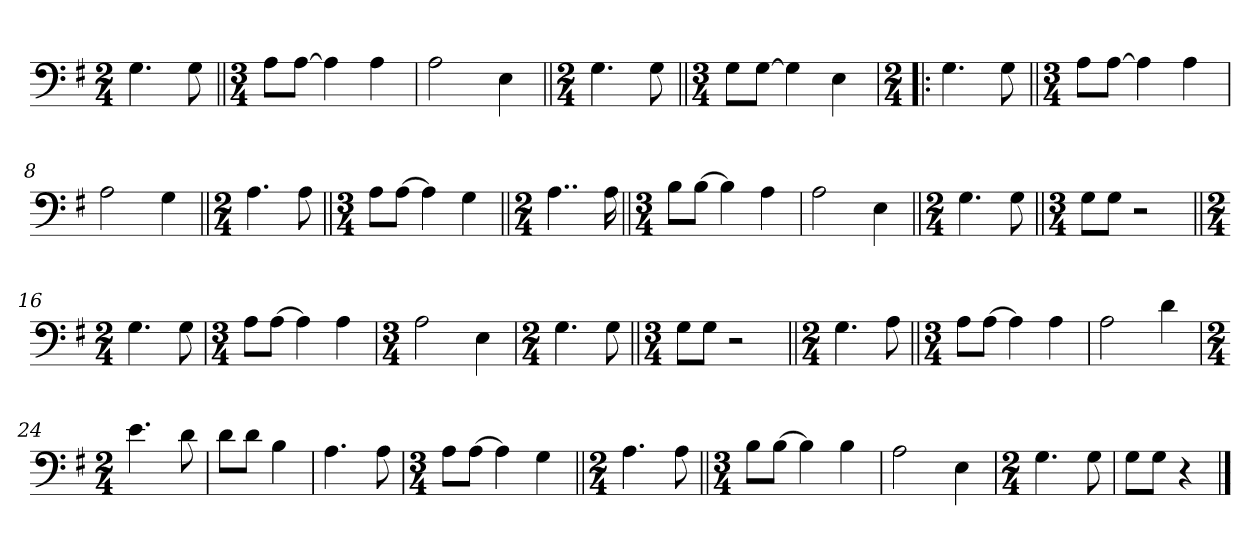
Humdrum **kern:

**kern
*part1
*staff1
*clefF4
*k[f#]
*M2/4
=1
4.G\
8G\
=2||
*M3/4
8A\L
[8A\J
4A\]
4A\
=3
2A\
4E\
=4||
*M2/4
4.G\
8G\
=5||
*M3/4
8G\L
[8G\J
4G\]
4E\
=6!|:
*M2/4
4.G\
8G\
=7||
*M3/4
8A\L
[8A\J
4A\]
4A\
=8
2A\
4G\
=9||
*M2/4
4.A\
8A\
=10||
*M3/4
8A\L
[8A\J
4A\]
4G\
=11||
*M2/4
4..A\
16A\
=12||
*M3/4
8B\L
[8B\J
4B\]
4A\
=13
2A\
4E\
=14||
*M2/4
4.G\
8G\
=15||
*M3/4
8G\L
8G\J
2r
=16||
*M2/4
4.G\
8G\
=17
*M3/4
8A\L
[8A\J
4A\]
4A\
=18
*M3/4
2A\
4E\
=19
*M2/4
4.G\
8G\
=20||
*M3/4
8G\L
8G\J
2r
=21||
*M2/4
4.G\
8A\
=22||
*M3/4
8A\L
[8A\J
4A\]
4A\
=23
2A\
4d\
=24
*M2/4
4.e\
8d\
=25
8d\L
8d\J
4B\
=26
4.A\
8A\
=27
*M3/4
8A\L
[8A\J
4A\]
4G\
=28||
*M2/4
4.A\
8A\
=29||
*M3/4
8B\L
[8B\J
4B\]
4B\
=30
2A\
4E\
=31
*M2/4
4.G\
8G\
=32
8G\L
8G\J
4r
==
*-
